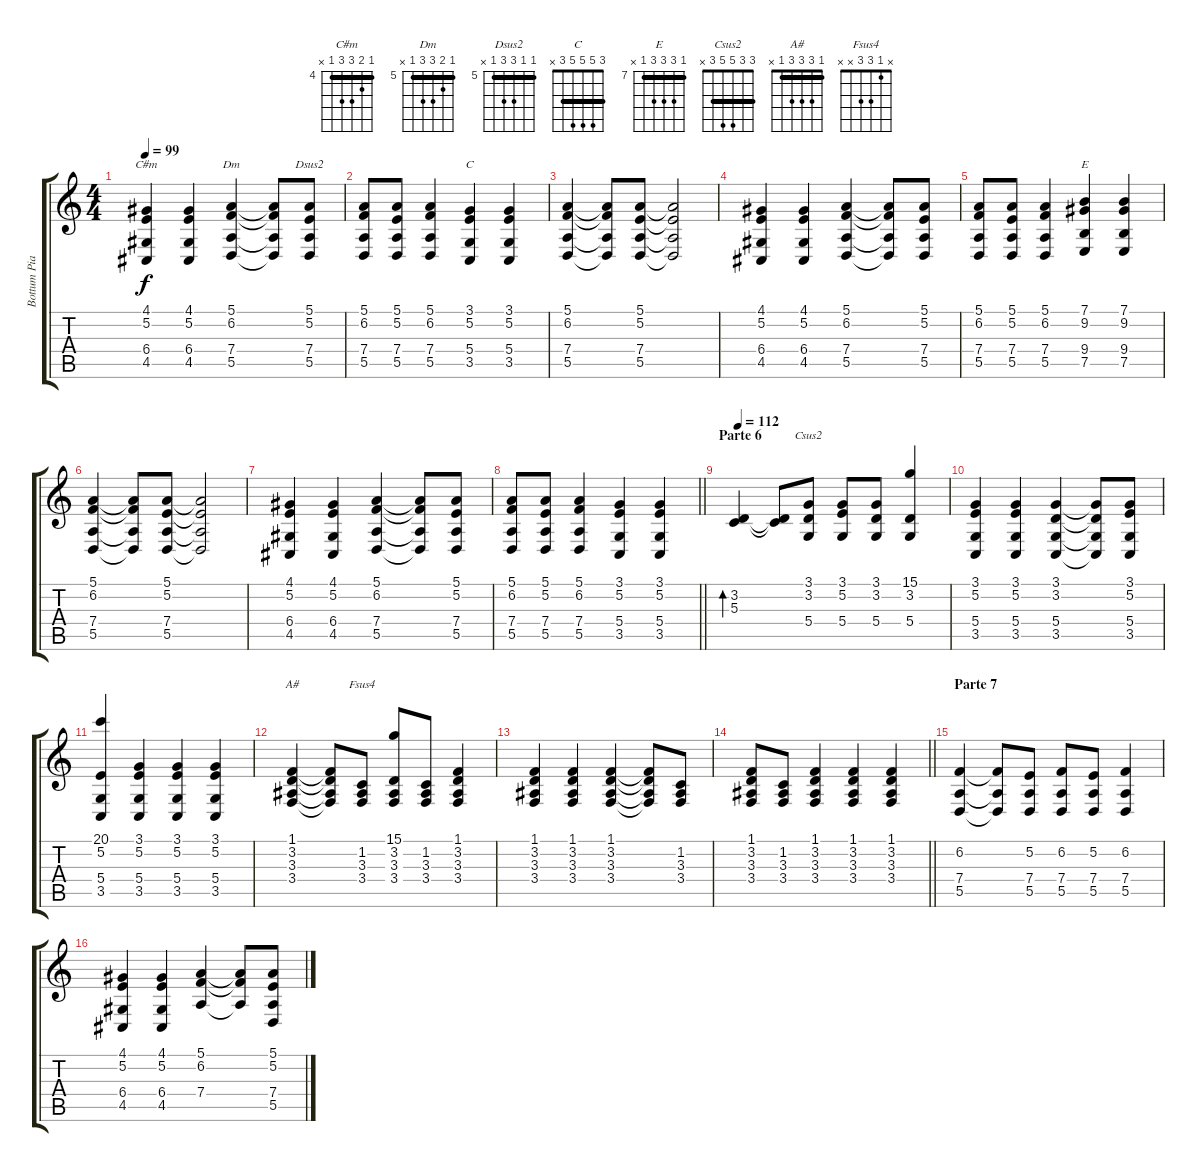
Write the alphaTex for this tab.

\track ("Bottum Piano" "Bottum Pia") {instrument acousticgrandpiano}
\staff {score tabs}
\tuning (E4 B3 G3 D3 A2 E2) {hide}
\chord ("C#m" 4 5 6 6 4 x) {firstfret 4 barre 4}
\chord ("Dm" 5 6 7 7 5 x) {firstfret 5 barre 5}
\chord ("Dsus2" 5 5 7 7 5 x) {firstfret 5 barre 5}
\chord ("C" 3 5 5 5 3 x) {barre 3}
\chord ("E" 7 9 9 9 7 x) {firstfret 7 barre 7}
\chord ("Csus2" 3 3 5 5 3 x) {barre 3}
\chord ("A#" 1 3 3 3 1 x) {barre 1}
\chord ("Fsus4" x 1 3 3 x x)
\ts (4 4)
\tempo 99
\clef g2
\ks c
(4.1 5.2 6.4 4.5).4{ch "C#m" dy f} (4.1 5.2 6.4 4.5).4 (5.1 6.2 7.4 5.5).4{ch "Dm"} (5.1{t} 6.2{t} 7.4{t} 5.5{t}).8 (5.1 5.2 7.4 5.5).8{ch "Dsus2"} |
(5.1 6.2 7.4 5.5).8 (5.1 5.2 7.4 5.5).8 (5.1 6.2 7.4 5.5).4 (3.1 5.2 5.4 3.5).4{ch "C"} (3.1 5.2 5.4 3.5).4 |
(5.1 6.2 7.4 5.5).4 (5.1{t} 6.2{t} 7.4{t} 5.5{t}).8 (5.1 5.2 7.4 5.5).8 (5.1{t} 5.2{t} 7.4{t} 5.5{t}).2 |
(4.1 5.2 6.4 4.5).4 (4.1 5.2 6.4 4.5).4 (5.1 6.2 7.4 5.5).4 (5.1{t} 6.2{t} 7.4{t} 5.5{t}).8 (5.1 5.2 7.4 5.5).8 |
(5.1 6.2 7.4 5.5).8 (5.1 5.2 7.4 5.5).8 (5.1 6.2 7.4 5.5).4 (7.1 9.2 9.4 7.5).4{ch "E"} (7.1 9.2 9.4 7.5).4 |
(5.1 6.2 7.4 5.5).4 (5.1{t} 6.2{t} 7.4{t} 5.5{t}).8 (5.1 5.2 7.4 5.5).8 (5.1{t} 5.2{t} 7.4{t} 5.5{t}).2 |
(4.1 5.2 6.4 4.5).4 (4.1 5.2 6.4 4.5).4 (5.1 6.2 7.4 5.5).4 (5.1{t} 6.2{t} 7.4{t} 5.5{t}).8 (5.1 5.2 7.4 5.5).8 |
\barLineRight lightlight
(5.1 6.2 7.4 5.5).8 (5.1 5.2 7.4 5.5).8 (5.1 6.2 7.4 5.5).4 (3.1 5.2 5.4 3.5).4 (3.1 5.2 5.4 3.5).4 |
\section ("" "Parte 6")
\tempo 112
(3.2 5.3).4{bd 240} (3.2{t} 5.3{t}).8 (3.1 3.2 5.4).8{ch "Csus2"} (3.1 5.2 5.4).8 (3.1 3.2 5.4).8 (15.1 3.2 5.4).4 |
(3.1 5.2 5.4 3.5).4 (3.1 5.2 5.4 3.5).4 (3.1 3.2 5.4 3.5).4 (3.1{t} 3.2{t} 5.4{t} 3.5{t}).8 (3.1 5.2 5.4 3.5).8 |
(20.1 5.2 5.4 3.5).4 (3.1 5.2 5.4 3.5).4 (3.1 5.2 5.4 3.5).4 (3.1 5.2 5.4 3.5).4 |
(1.1 3.2 3.3 3.4).4{ch "A#"} (1.1{t} 3.2{t} 3.3{t} 3.4{t}).8 (1.2 3.3 3.4).8{ch "Fsus4"} (15.1 3.2 3.3 3.4).8 (1.2 3.3 3.4).8 (1.1 3.2 3.3 3.4).4 |
(1.1 3.2 3.3 3.4).4 (1.1 3.2 3.3 3.4).4 (1.1 3.2 3.3 3.4).4 (1.1{t} 3.2{t} 3.3{t} 3.4{t}).8 (1.2 3.3 3.4).8 |
\barLineRight lightlight
(1.1 3.2 3.3 3.4).8 (1.2 3.3 3.4).8 (1.1 3.2 3.3 3.4).4 (1.1 3.2 3.3 3.4).4 (1.1 3.2 3.3 3.4).4 |
\section ("" "Parte 7")
(6.2 7.4 5.5).4 (6.2{t} 7.4{t} 5.5{t}).8 (5.2 7.4 5.5).8 (6.2 7.4 5.5).8 (5.2 7.4 5.5).8 (6.2 7.4 5.5).4 |
(4.1 5.2 6.4 4.5).4 (4.1 5.2 6.4 4.5).4 (5.1 6.2 7.4).4 (5.1{t} 6.2{t} 7.4{t}).8 (5.1 5.2 7.4 5.5).8
